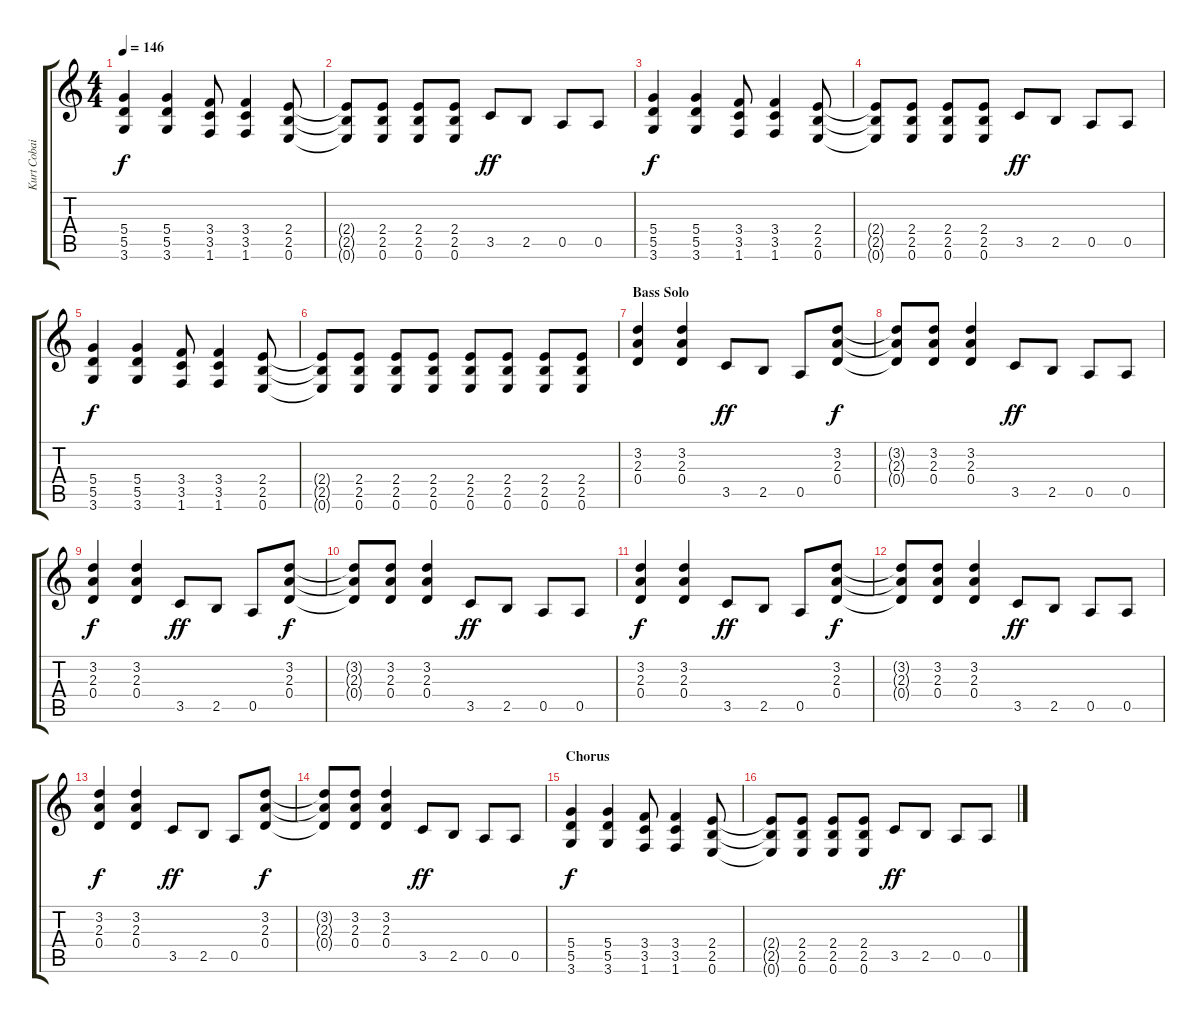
\track ("Kurt Cobain - Guitar" "Kurt Cobai") {instrument overdrivenguitar}
\staff {score tabs}
\tuning (E4 B3 G3 D3 A2 E2) {hide}
\ts (4 4)
\tempo 146
\clef g2
\ks c
(5.4 5.5 3.6).4{dy f} (5.4 5.5 3.6).4 (3.4 3.5 1.6).8 (3.4 3.5 1.6).4 (2.4 2.5 0.6).8 |
(2.4{t} 2.5{t} 0.6{t}).8 (2.4 2.5 0.6).8 (2.4 2.5 0.6).8 (2.4 2.5 0.6).8 3.5.8{dy ff} 2.5.8 0.5.8 0.5.8 |
(5.4 5.5 3.6).4{dy f} (5.4 5.5 3.6).4 (3.4 3.5 1.6).8 (3.4 3.5 1.6).4 (2.4 2.5 0.6).8 |
(2.4{t} 2.5{t} 0.6{t}).8 (2.4 2.5 0.6).8 (2.4 2.5 0.6).8 (2.4 2.5 0.6).8 3.5.8{dy ff} 2.5.8 0.5.8 0.5.8 |
(5.4 5.5 3.6).4{dy f} (5.4 5.5 3.6).4 (3.4 3.5 1.6).8 (3.4 3.5 1.6).4 (2.4 2.5 0.6).8 |
(2.4{t} 2.5{t} 0.6{t}).8 (2.4 2.5 0.6).8 (2.4 2.5 0.6).8 (2.4 2.5 0.6).8 (2.4 2.5 0.6).8 (2.4 2.5 0.6).8 (2.4 2.5 0.6).8 (2.4 2.5 0.6).8 |
\section ("" "Bass Solo")
(3.2 2.3 0.4).4 (3.2 2.3 0.4).4 3.5.8{dy ff} 2.5.8 0.5.8 (3.2 2.3 0.4).8{dy f} |
(3.2{t} 2.3{t} 0.4{t}).8 (3.2 2.3 0.4).8 (3.2 2.3 0.4).4 3.5.8{dy ff} 2.5.8 0.5.8 0.5.8 |
(3.2 2.3 0.4).4{dy f} (3.2 2.3 0.4).4 3.5.8{dy ff} 2.5.8 0.5.8 (3.2 2.3 0.4).8{dy f} |
(3.2{t} 2.3{t} 0.4{t}).8 (3.2 2.3 0.4).8 (3.2 2.3 0.4).4 3.5.8{dy ff} 2.5.8 0.5.8 0.5.8 |
(3.2 2.3 0.4).4{dy f} (3.2 2.3 0.4).4 3.5.8{dy ff} 2.5.8 0.5.8 (3.2 2.3 0.4).8{dy f} |
(3.2{t} 2.3{t} 0.4{t}).8 (3.2 2.3 0.4).8 (3.2 2.3 0.4).4 3.5.8{dy ff} 2.5.8 0.5.8 0.5.8 |
(3.2 2.3 0.4).4{dy f} (3.2 2.3 0.4).4 3.5.8{dy ff} 2.5.8 0.5.8 (3.2 2.3 0.4).8{dy f} |
(3.2{t} 2.3{t} 0.4{t}).8 (3.2 2.3 0.4).8 (3.2 2.3 0.4).4 3.5.8{dy ff} 2.5.8 0.5.8 0.5.8 |
\section ("" "Chorus")
(5.4 5.5 3.6).4{dy f} (5.4 5.5 3.6).4 (3.4 3.5 1.6).8 (3.4 3.5 1.6).4 (2.4 2.5 0.6).8 |
(2.4{t} 2.5{t} 0.6{t}).8 (2.4 2.5 0.6).8 (2.4 2.5 0.6).8 (2.4 2.5 0.6).8 3.5.8{dy ff} 2.5.8 0.5.8 0.5.8
